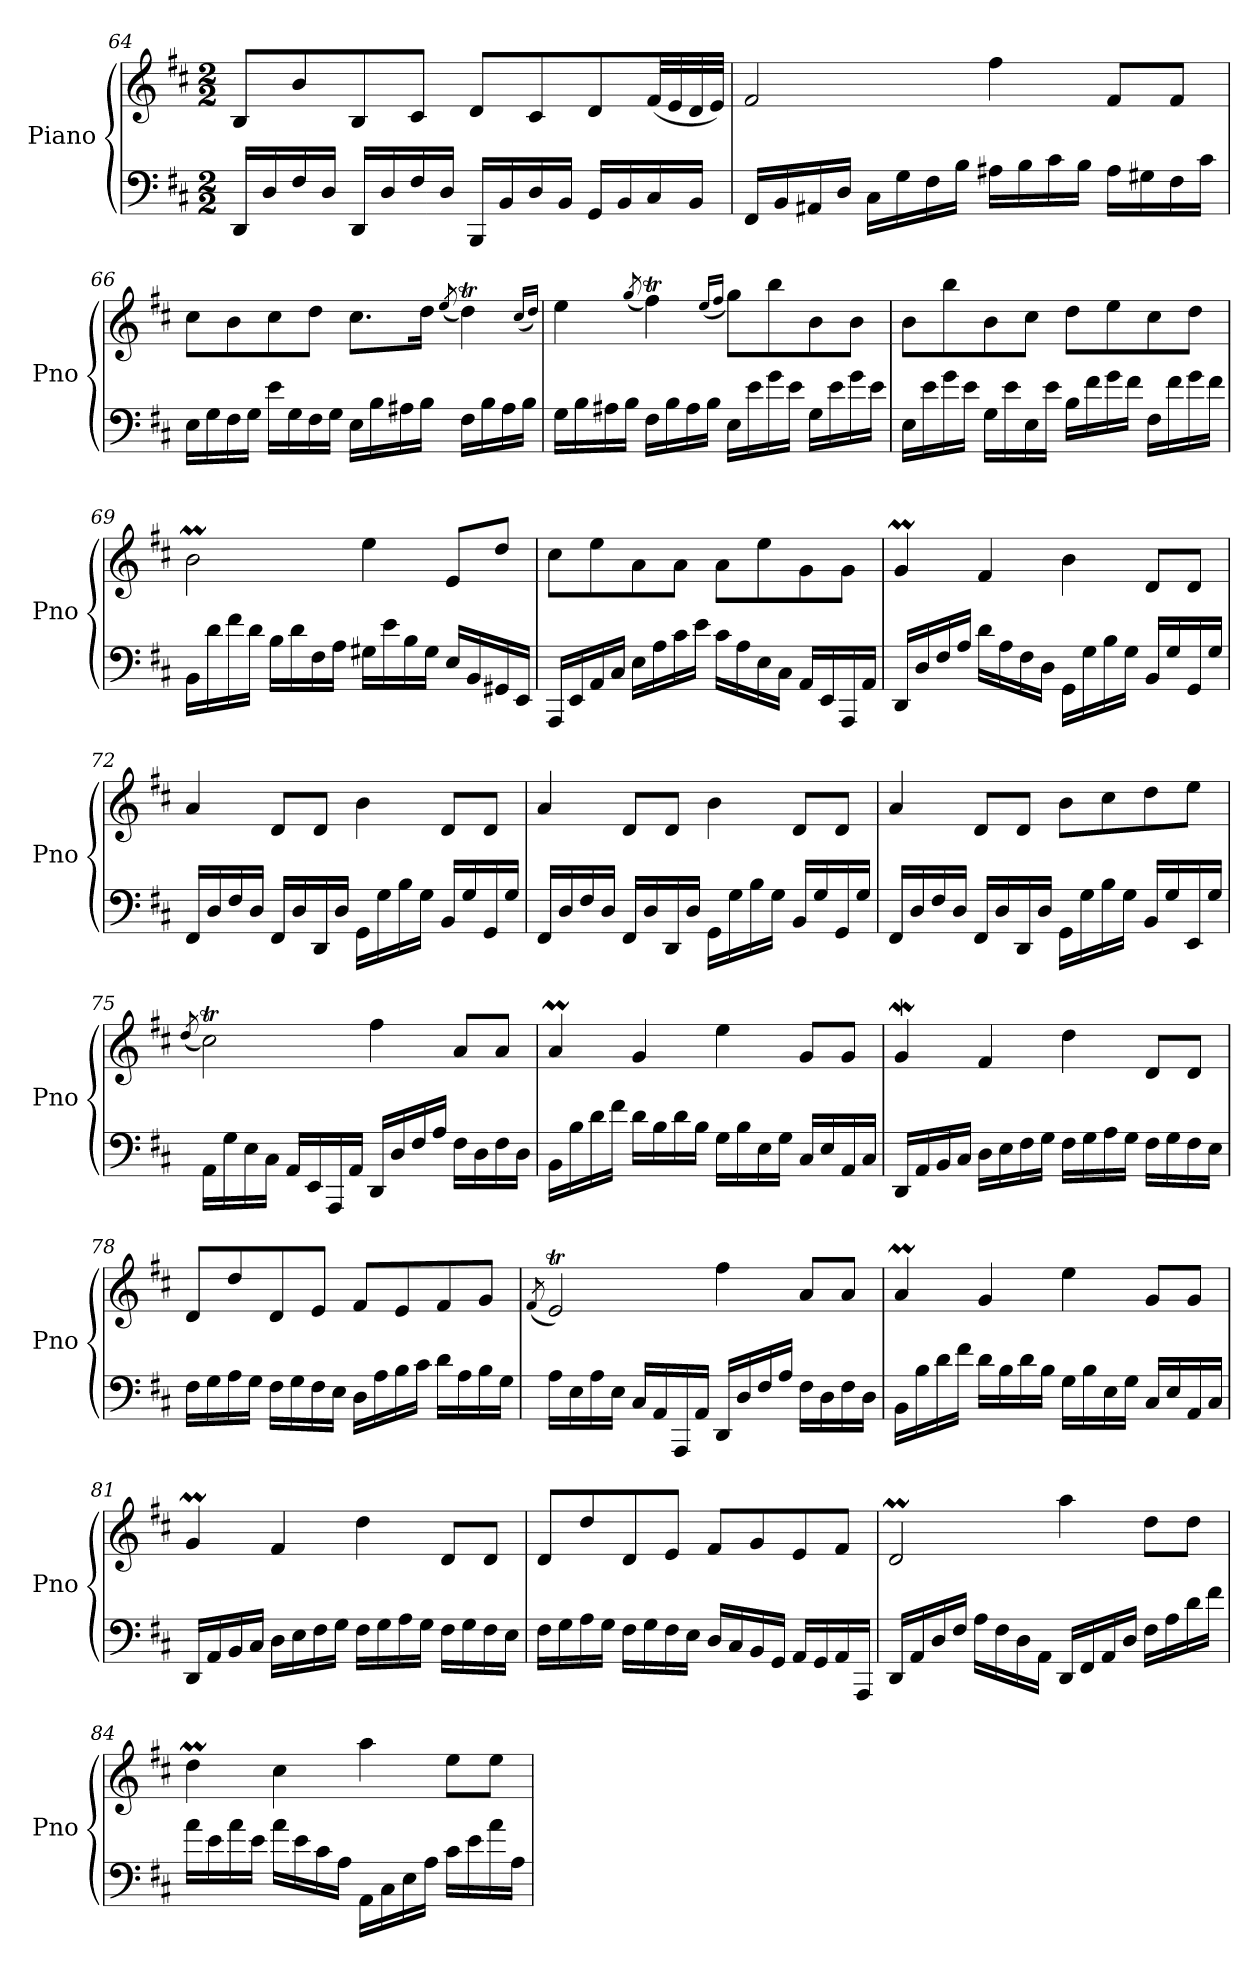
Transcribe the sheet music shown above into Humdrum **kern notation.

**kern	**kern
*part1	*part1
*staff2	*staff1
*I"Piano	*
*I'Pno	*
*clefF4	*clefG2
*k[f#c#]	*k[f#c#]
*M2/2	*M2/2
=64	=64
16DD/LL	8B/L
16D/	.
16F#/	8b/
16D/JJ	.
16DD/LL	8B/
16D/	.
16F#/	8c#/J
16D/JJ	.
16BBB/LL	8d/L
16BB/	.
16D/	8c#/
16BB/JJ	.
16GG/LL	8d/
16BB/	.
16C#/	(<32f#/LL
.	32e/
16BB/JJ	32d/
.	32e/JJJ)
!!LO:LB:g=z
=65	=65
16FF#/LL	2f#/
16BB/	.
16AA#X/	.
16D/JJ	.
16C#\LL	.
16G\	.
16F#\	.
16B\JJ	.
16A#X\LL	4ff#\
16B\	.
16c#\	.
16B\JJ	.
16A#\LL	8f#/L
16G#X\	.
16F#\	8f#/J
16c#\JJ	.
=66	=66
16E\LL	8cc#\L
16G\	.
16F#\	8b\
16G\JJ	.
16e\LL	8cc#\
16G\	.
16F#\	8dd\J
16G\JJ	.
16E\LL	8.cc#\L
16B\	.
16A#X\	.
16B\JJ	16dd\Jk
.	(<8qee/
16F#\LL	4ddT\)
16B\	.
16A#\	.
16B\JJ	.
.	(<16qcc#/LL
.	16qdd/JJ)
=67	=67
16G\LL	4ee\
16B\	.
16A#X\	.
16B\JJ	.
.	(<8qgg/
16F#\LL	4ff#t\)
16B\	.
16A#\	.
16B\JJ	.
.	(<16qee/LL
.	16qff#/JJ
16E\LL	8gg\L)
16e\	.
16g\	8bb\
16e\JJ	.
16G\LL	8b\
16e\	.
16g\	8b\J
16e\JJ	.
!!LO:LB:g=z
=68	=68
16E\LL	8b\L
16e\	.
16g\	8bb\
16e\JJ	.
16G\LL	8b\
16e\	.
16E\	8cc#\J
16e\JJ	.
16B\LL	8dd\L
16f#\	.
16g\	8ee\
16f#\JJ	.
16F#\LL	8cc#\
16f#\	.
16g\	8dd\J
16f#\JJ	.
=69	=69
16BB\LL	2bM\
16d\	.
16f#\	.
16d\JJ	.
16B\LL	.
16d\	.
16F#\	.
16A\JJ	.
16G#X\LL	4ee\
16e\	.
16B\	.
16G#\JJ	.
16E/LL	8e/L
16BB/	.
16GG#X/	8dd/J
16EE/JJ	.
=70	=70
16AAA/LL	8cc#\L
16EE/	.
16AA/	8ee\
16C#/JJ	.
16E\LL	8a\
16A\	.
16c#\	8a\J
16e\JJ	.
16c#\LL	8a\L
16A\	.
16E\	8ee\
16C#\JJ	.
16AA/LL	8g\
16EE/	.
16AAA/	8g\J
16AA/JJ	.
!!LO:LB:g=z
=71	=71
16DD/LL	4gM/
16D/	.
16F#/	.
16A/JJ	.
16d\LL	4f#/
16A\	.
16F#\	.
16D\JJ	.
16GG\LL	4b\
16G\	.
16B\	.
16G\JJ	.
16BB/LL	8d/L
16G/	.
16GG/	8d/J
16G/JJ	.
=72	=72
16FF#/LL	4a/
16D/	.
16F#/	.
16D/JJ	.
16FF#/LL	8d/L
16D/	.
16DD/	8d/J
16D/JJ	.
16GG\LL	4b\
16G\	.
16B\	.
16G\JJ	.
16BB/LL	8d/L
16G/	.
16GG/	8d/J
16G/JJ	.
=73	=73
16FF#/LL	4a/
16D/	.
16F#/	.
16D/JJ	.
16FF#/LL	8d/L
16D/	.
16DD/	8d/J
16D/JJ	.
16GG\LL	4b\
16G\	.
16B\	.
16G\JJ	.
16BB/LL	8d/L
16G/	.
16GG/	8d/J
16G/JJ	.
!!LO:LB:g=z
=74	=74
16FF#/LL	4a/
16D/	.
16F#/	.
16D/JJ	.
16FF#/LL	8d/L
16D/	.
16DD/	8d/J
16D/JJ	.
16GG\LL	8b\L
16G\	.
16B\	8cc#\
16G\JJ	.
16BB/LL	8dd\
16G/	.
16EE/	8ee\J
16G/JJ	.
=75	=75
.	(<8qdd/
16AA\LL	2cc#t\)
16G\	.
16E\	.
16C#\JJ	.
16AA/LL	.
16EE/	.
16AAA/	.
16AA/JJ	.
16DD/LL	4ff#\
16D/	.
16F#/	.
16A/JJ	.
16F#\LL	8a/L
16D\	.
16F#\	8a/J
16D\JJ	.
=76	=76
16BB\LL	4aM/
16B\	.
16d\	.
16f#\JJ	.
16d\LL	4g/
16B\	.
16d\	.
16B\JJ	.
16G\LL	4ee\
16B\	.
16E\	.
16G\JJ	.
16C#/LL	8g/L
16E/	.
16AA/	8g/J
16C#/JJ	.
!!LO:LB:g=z
=77	=77
16DD/LL	4gw/
16AA/	.
16BB/	.
16C#/JJ	.
16D\LL	4f#/
16E\	.
16F#\	.
16G\JJ	.
16F#\LL	4dd\
16G\	.
16A\	.
16G\JJ	.
16F#\LL	8d/L
16G\	.
16F#\	8d/J
16E\JJ	.
=78	=78
16F#\LL	8d/L
16G\	.
16A\	8dd/
16G\JJ	.
16F#\LL	8d/
16G\	.
16F#\	8e/J
16E\JJ	.
16D\LL	8f#/L
16A\	.
16B\	8e/
16c#\JJ	.
16d\LL	8f#/
16A\	.
16B\	8g/J
16G\JJ	.
=79	=79
.	(<8qf#/
16A\LL	2eT/)
16E\	.
16A\	.
16E\JJ	.
16C#/LL	.
16AA/	.
16AAA/	.
16AA/JJ	.
16DD/LL	4ff#\
16D/	.
16F#/	.
16A/JJ	.
16F#\LL	8a/L
16D\	.
16F#\	8a/J
16D\JJ	.
!!LO:PB:g=z
=80	=80
16BB\LL	4aM/
16B\	.
16d\	.
16f#\JJ	.
16d\LL	4g/
16B\	.
16d\	.
16B\JJ	.
16G\LL	4ee\
16B\	.
16E\	.
16G\JJ	.
16C#/LL	8g/L
16E/	.
16AA/	8g/J
16C#/JJ	.
=81	=81
16DD/LL	4gM/
16AA/	.
16BB/	.
16C#/JJ	.
16D\LL	4f#/
16E\	.
16F#\	.
16G\JJ	.
16F#\LL	4dd\
16G\	.
16A\	.
16G\JJ	.
16F#\LL	8d/L
16G\	.
16F#\	8d/J
16E\JJ	.
=82	=82
16F#\LL	8d/L
16G\	.
16A\	8dd/
16G\JJ	.
16F#\LL	8d/
16G\	.
16F#\	8e/J
16E\JJ	.
16D/LL	8f#/L
16C#/	.
16BB/	8g/
16GG/JJ	.
16AA/LL	8e/
16GG/	.
16AA/	8f#/J
16AAA/JJ	.
=83	=83
16DD/LL	2dM/
16AA/	.
16D/	.
16F#/JJ	.
16A\LL	.
16F#\	.
16D\	.
16AA\JJ	.
16DD/LL	4aa\
16FF#/	.
16AA/	.
16D/JJ	.
16F#\LL	8dd\L
16A\	.
16d\	8dd\J
16f#\JJ	.
!!LO:LB:g=z
=84	=84
16a\LL	4ddM\
16e\	.
16a\	.
16e\JJ	.
16a\LL	4cc#\
16e\	.
16c#\	.
16A\JJ	.
16AA\LL	4aa\
16C#\	.
16E\	.
16A\JJ	.
16c#\LL	8ee\L
16e\	.
16a\	8ee\J
16A\JJ	.
=	=
*-	*-
